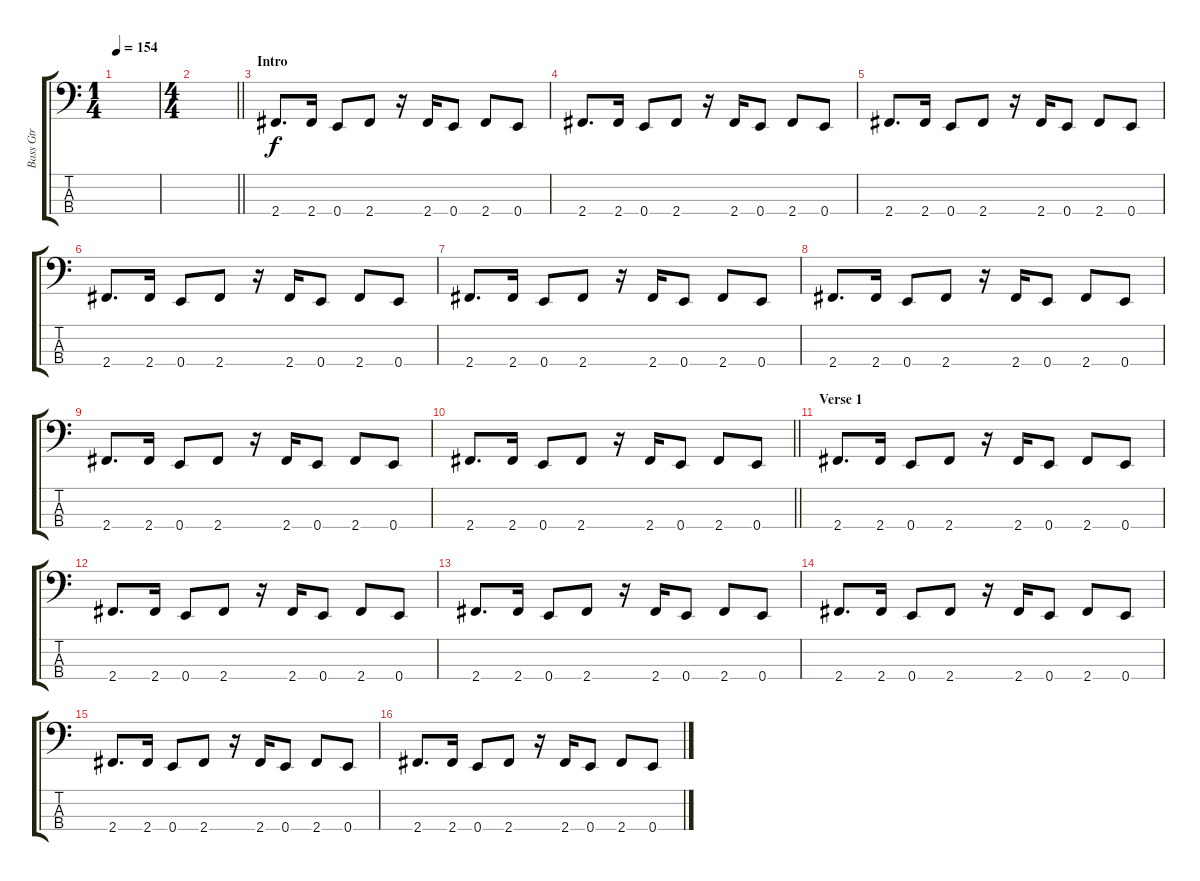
\track ("Bass Gtr" "Bass Gtr") {instrument electricbasspick}
\staff {score tabs}
\tuning (G2 D2 A1 E1) {hide}
\ts (1 4)
\tempo 154
\clef f4
\ks c
|
\ts (4 4)
\barLineRight lightlight
|
\section ("" "Intro")
2.4.8{d} 2.4.16 0.4.8 2.4.8 r.16 2.4.16 0.4.8 2.4.8 0.4.8 |
2.4.8{d} 2.4.16 0.4.8 2.4.8 r.16 2.4.16 0.4.8 2.4.8 0.4.8 |
2.4.8{d} 2.4.16 0.4.8 2.4.8 r.16 2.4.16 0.4.8 2.4.8 0.4.8 |
2.4.8{d} 2.4.16 0.4.8 2.4.8 r.16 2.4.16 0.4.8 2.4.8 0.4.8 |
2.4.8{d} 2.4.16 0.4.8 2.4.8 r.16 2.4.16 0.4.8 2.4.8 0.4.8 |
2.4.8{d} 2.4.16 0.4.8 2.4.8 r.16 2.4.16 0.4.8 2.4.8 0.4.8 |
2.4.8{d} 2.4.16 0.4.8 2.4.8 r.16 2.4.16 0.4.8 2.4.8 0.4.8 |
\barLineRight lightlight
2.4.8{d} 2.4.16 0.4.8 2.4.8 r.16 2.4.16 0.4.8 2.4.8 0.4.8 |
\section ("" "Verse 1")
2.4.8{d} 2.4.16 0.4.8 2.4.8 r.16 2.4.16 0.4.8 2.4.8 0.4.8 |
2.4.8{d} 2.4.16 0.4.8 2.4.8 r.16 2.4.16 0.4.8 2.4.8 0.4.8 |
2.4.8{d} 2.4.16 0.4.8 2.4.8 r.16 2.4.16 0.4.8 2.4.8 0.4.8 |
2.4.8{d} 2.4.16 0.4.8 2.4.8 r.16 2.4.16 0.4.8 2.4.8 0.4.8 |
2.4.8{d} 2.4.16 0.4.8 2.4.8 r.16 2.4.16 0.4.8 2.4.8 0.4.8 |
2.4.8{d} 2.4.16 0.4.8 2.4.8 r.16 2.4.16 0.4.8 2.4.8 0.4.8
